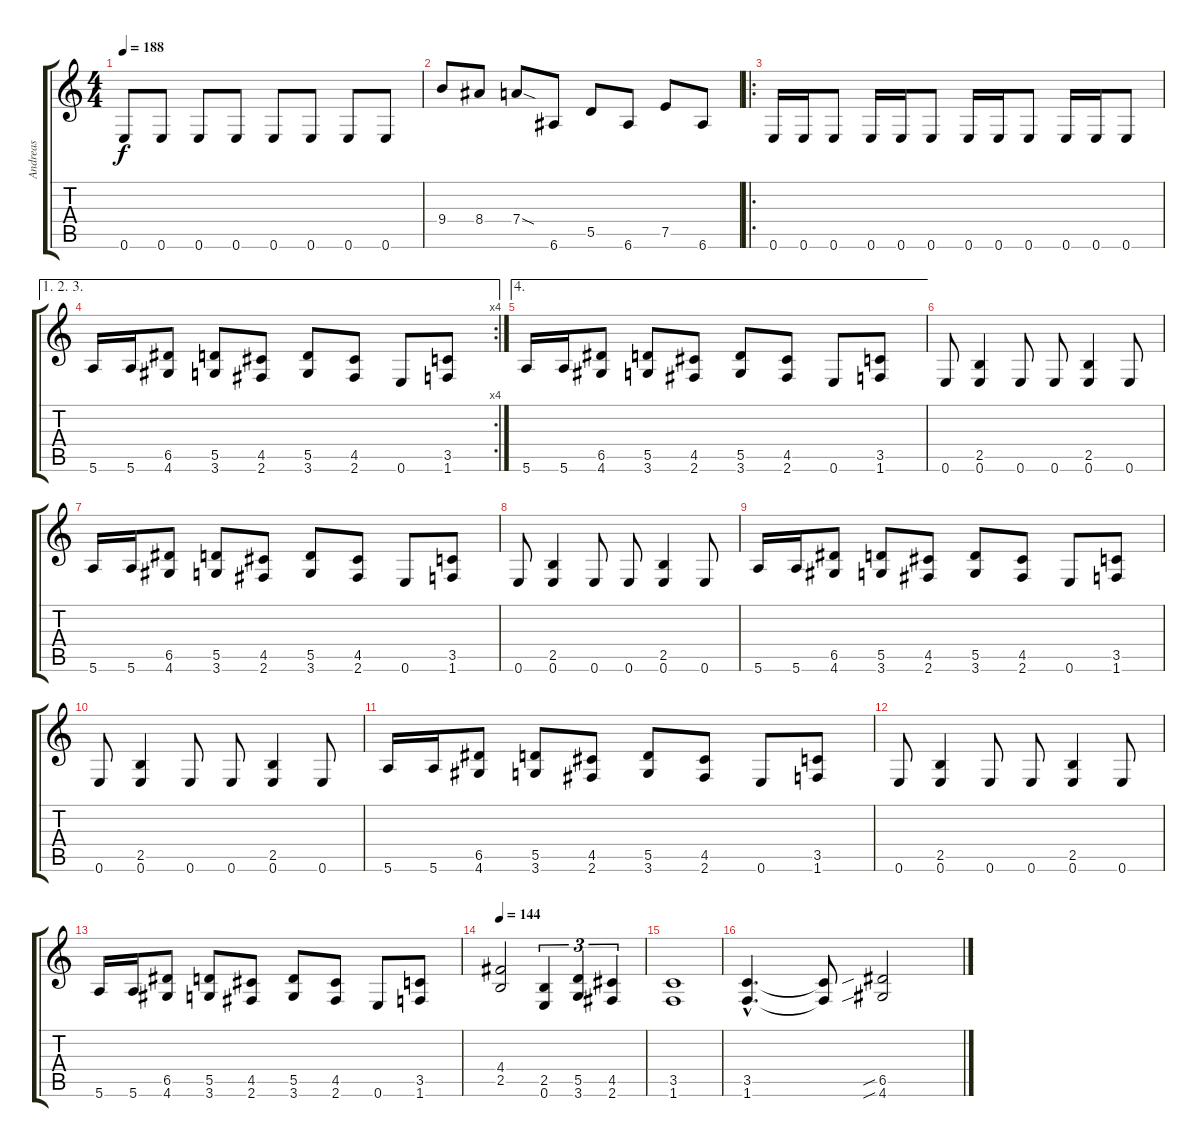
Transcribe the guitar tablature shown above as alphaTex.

\track ("Andreas" "Andreas") {instrument distortionguitar}
\staff {score tabs}
\tuning (E4 B3 G3 D3 A2 E2) {hide}
\ts (4 4)
\tempo 188
\clef g2
\ks c
0.6.8{dy f} 0.6.8 0.6.8 0.6.8 0.6.8 0.6.8 0.6.8 0.6.8 |
9.4.8 8.4.8 7.4{sod}.8 6.6.8 5.5.8 6.6.8 7.5.8 6.6.8 |
\ro
0.6.16 0.6.16 0.6.8 0.6.16 0.6.16 0.6.8 0.6.16 0.6.16 0.6.8 0.6.16 0.6.16 0.6.8 |
\ae (1 2 3)
\rc 4
5.6.16 5.6.16 (6.5 4.6).8 (5.5 3.6).8 (4.5 2.6).8 (5.5 3.6).8 (4.5 2.6).8 0.6.8 (3.5 1.6).8 |
\ae 4
5.6.16 5.6.16 (6.5 4.6).8 (5.5 3.6).8 (4.5 2.6).8 (5.5 3.6).8 (4.5 2.6).8 0.6.8 (3.5 1.6).8 |
0.6.8 (2.5 0.6).4 0.6.8 0.6.8 (2.5 0.6).4 0.6.8 |
5.6.16 5.6.16 (6.5 4.6).8 (5.5 3.6).8 (4.5 2.6).8 (5.5 3.6).8 (4.5 2.6).8 0.6.8 (3.5 1.6).8 |
0.6.8 (2.5 0.6).4 0.6.8 0.6.8 (2.5 0.6).4 0.6.8 |
5.6.16 5.6.16 (6.5 4.6).8 (5.5 3.6).8 (4.5 2.6).8 (5.5 3.6).8 (4.5 2.6).8 0.6.8 (3.5 1.6).8 |
0.6.8 (2.5 0.6).4 0.6.8 0.6.8 (2.5 0.6).4 0.6.8 |
5.6.16 5.6.16 (6.5 4.6).8 (5.5 3.6).8 (4.5 2.6).8 (5.5 3.6).8 (4.5 2.6).8 0.6.8 (3.5 1.6).8 |
0.6.8 (2.5 0.6).4 0.6.8 0.6.8 (2.5 0.6).4 0.6.8 |
5.6.16 5.6.16 (6.5 4.6).8 (5.5 3.6).8 (4.5 2.6).8 (5.5 3.6).8 (4.5 2.6).8 0.6.8 (3.5 1.6).8 |
\tempo 144
(4.4 2.5).2 (2.5 0.6).4{tu (3 2)} (5.5 3.6).4{tu (3 2)} (4.5 2.6).4{tu (3 2)} |
(3.5 1.6).1 |
(3.5{hac} 1.6{hac}).4{d} (3.5{t} 1.6{t}).8 (6.5{sib} 4.6{sib}).2
